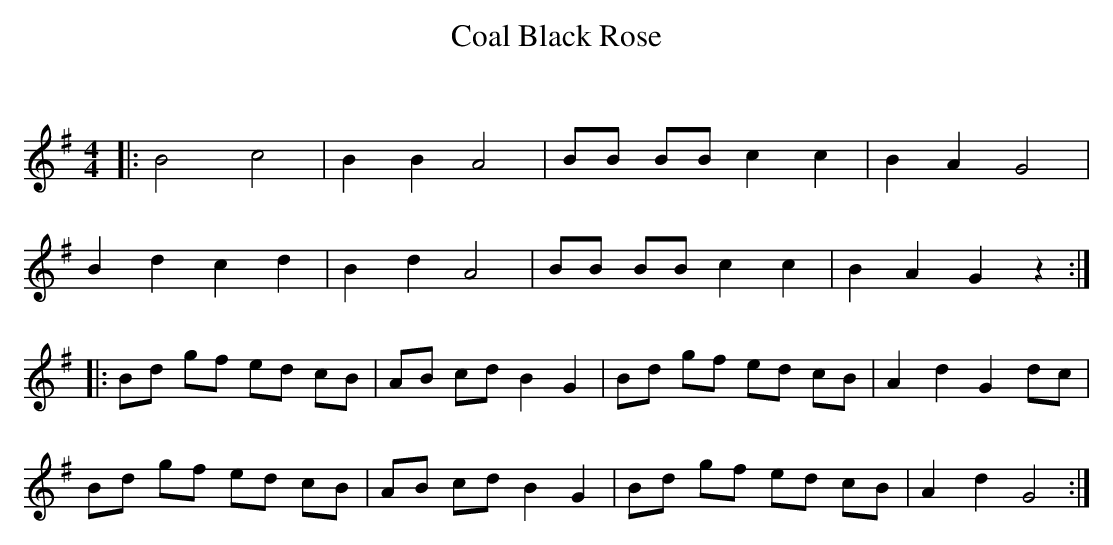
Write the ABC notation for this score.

X:1
T: Coal Black Rose
C:
Q: 232
K:G
M:4/4
L:1/8
|:B4 c4|B2 B2 A4|BB BB c2 c2|B2 A2 G4|
B2 d2 c2 d2|B2 d2 A4|BB BB c2 c2|B2 A2 G2 z2:|
|:Bd gf ed cB|AB cd B2 G2|Bd gf ed cB|A2 d2 G2 dc|
Bd gf ed cB|AB cd B2 G2|Bd gf ed cB|A2 d2 G4:|
